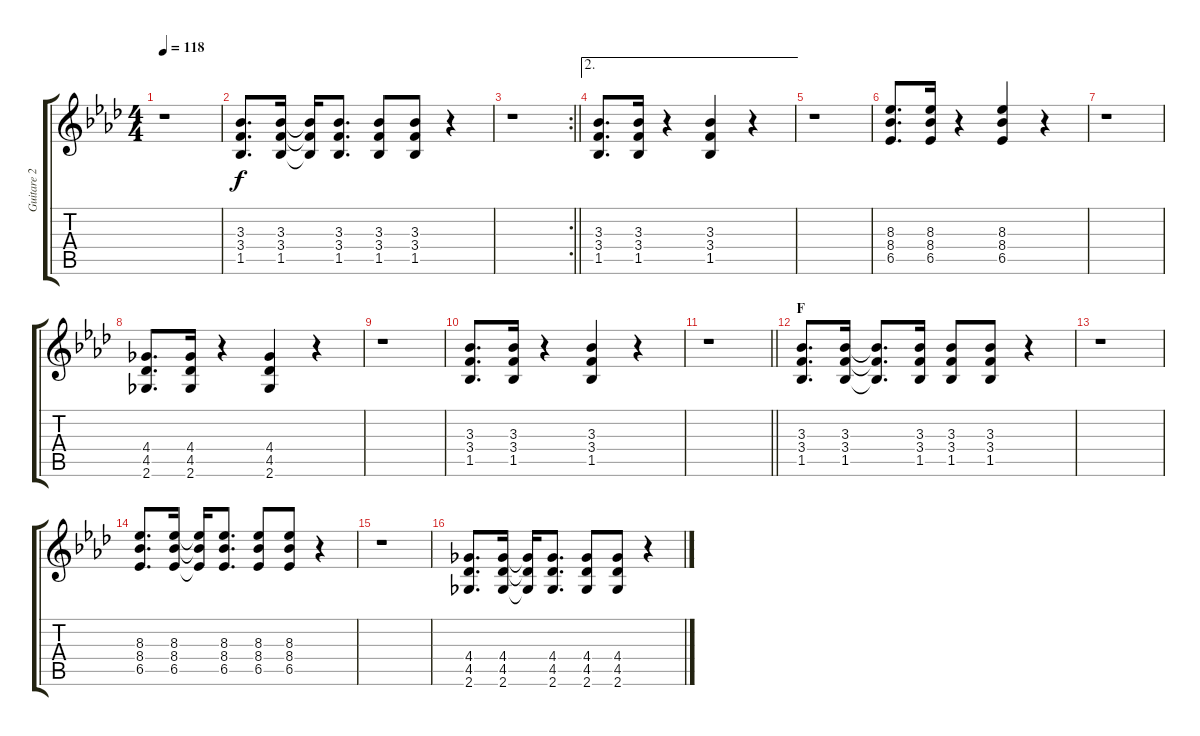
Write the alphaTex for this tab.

\track ("Guitare 2" "Guitare 2") {instrument distortionguitar}
\staff {score tabs}
\tuning (E4 B3 G3 D3 A2 E2) {hide}
\ts (4 4)
\tempo 118
\clef g2
\ks ab
r.1{dy f} |
(3.3 3.4 1.5).8{d} (3.3 3.4 1.5).16 (3.3{t} 3.4{t} 1.5{t}).16 (3.3 3.4 1.5).8{d} (3.3 3.4 1.5).8 (3.3 3.4 1.5).8 r.4 |
\rc 2
\barLineRight lightlight
r.1 |
\ae 2
(3.3 3.4 1.5).8{d} (3.3 3.4 1.5).16 r.4 (3.3 3.4 1.5).4 r.4 |
r.1 |
(8.3 8.4 6.5).8{d} (8.3 8.4 6.5).16 r.4 (8.3 8.4 6.5).4 r.4 |
r.1 |
(4.4 4.5 2.6).8{d} (4.4 4.5 2.6).16 r.4 (4.4 4.5 2.6).4 r.4 |
r.1 |
(3.3 3.4 1.5).8{d} (3.3 3.4 1.5).16 r.4 (3.3 3.4 1.5).4 r.4 |
\barLineRight lightlight
r.1 |
\section ("" "F")
(3.3 3.4 1.5).8{d} (3.3 3.4 1.5).16 (3.3{t} 3.4{t} 1.5{t}).8{d} (3.3 3.4 1.5).16 (3.3 3.4 1.5).8 (3.3 3.4 1.5).8 r.4 |
r.1 |
(8.3 8.4 6.5).8{d} (8.3 8.4 6.5).16 (8.3{t} 8.4{t} 6.5{t}).16 (8.3 8.4 6.5).8{d} (8.3 8.4 6.5).8 (8.3 8.4 6.5).8 r.4 |
r.1 |
(4.4 4.5 2.6).8{d} (4.4 4.5 2.6).16 (4.4{t} 4.5{t} 2.6{t}).16 (4.4 4.5 2.6).8{d} (4.4 4.5 2.6).8 (4.4 4.5 2.6).8 r.4
